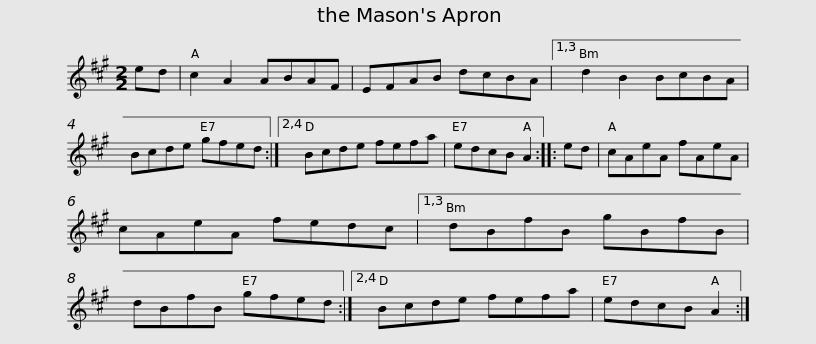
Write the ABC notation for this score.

X:1
L:1/8
M:2/2
I:linebreak $
K:A
V:1 treble
V:1
 ed | c2 A2 ABAF | EFAB dcBA |1,3 d2 B2 BcBA | Bcde gfed :|2,4 %5
 Bcde fefa |$ edcB A2 :: ed | cAeA fAeA | cAeA fedc |1,3 %10
 dBfB gBfB | dBfB gfed :|2,4$ Bcde fefa | edcB A2 :| %14
